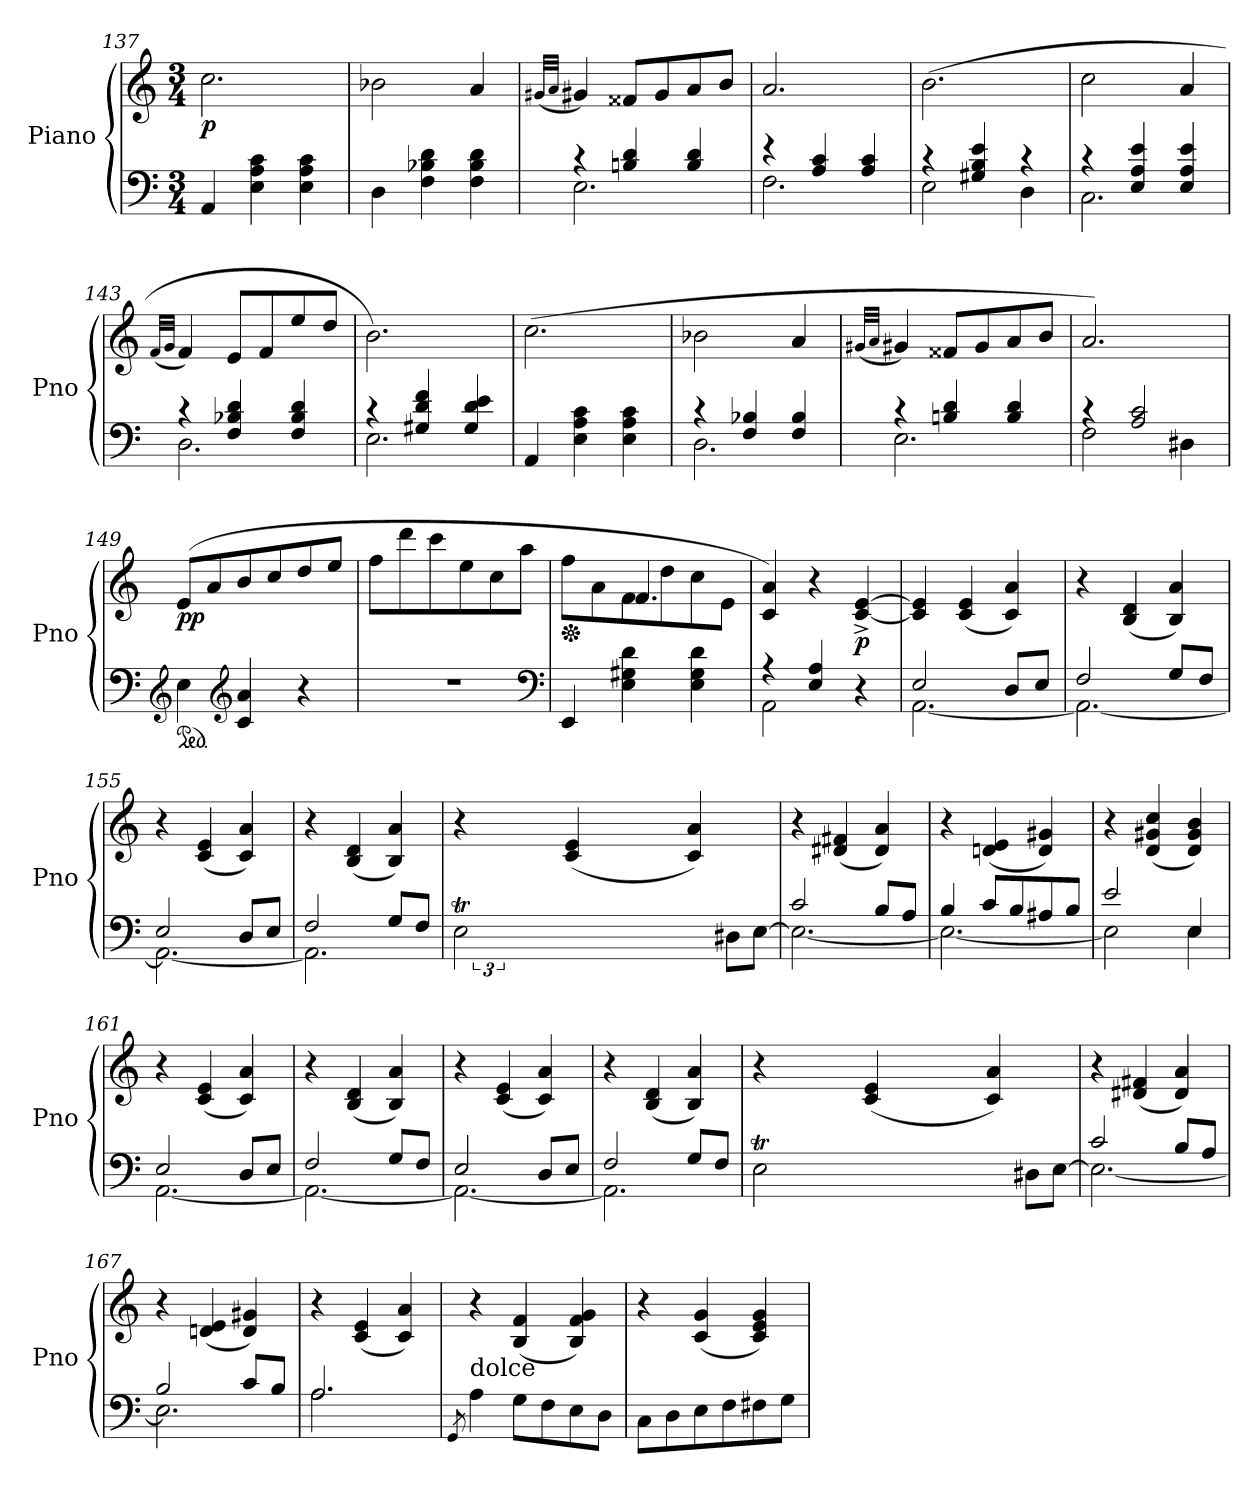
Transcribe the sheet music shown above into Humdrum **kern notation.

**kern	**kern	**dynam
*part1	*part1	*part1
*staff2	*staff1	*staff1/2
*I"Piano	*	*
*I'Pno	*	*
*clefF4	*clefG2	*
*k[]	*k[]	*
*C:	*C:	*
*M3/4	*M3/4	*
=137	=137	=137
!	!	!LO:DY:b
4AA/	2.cc\	p
4E\ 4A\ 4c\	.	.
4E\ 4A\ 4c\	.	.
=138	=138	=138
4D\	2b-X\	.
4F\ 4B-X\ 4d\	.	.
4F\ 4B-\ 4d\	4a/	.
=139	=139	=139
.	(32qg#X/LLL	.
.	32qa/JJJ	.
*^	*	*
4rc	2.E\	4g#/)	.
4Bn/ 4d/	.	8f##X/L	.
.	.	8g#/	.
4B/ 4d/	.	8a/	.
.	.	8b/J	.
!!LO:PB:g=z
=140	=140	=140	=140
4re	2.F\	2.a/	.
4A/ 4c/	.	.	.
4A/ 4c/	.	.	.
=141	=141	=141	=141
4rc	2E\	(2.b\	.
4G#X/ 4B/ 4e/	.	.	.
4rc	4D\	.	.
=142	=142	=142	=142
4rc	2.C\	2cc\	.
4E/ 4A/ 4e/	.	.	.
4E/ 4A/ 4e/	.	4a/	.
=143	=143	=143	=143
.	.	(32qf/LLL	.
.	.	32qg/JJJ	.
4rc	2.D\	4f/)	.
4F/ 4B-X/ 4d/	.	8e/L	.
.	.	8f/	.
4F/ 4B-/ 4d/	.	8ee/	.
.	.	8dd/J	.
=144	=144	=144	=144
4rc	2.E\	2.b\)	.
4G#X/ 4d/ 4f/	.	.	.
4G#/ 4d/ 4e/	.	.	.
*v	*v	*	*
=145	=145	=145
4AA/	(2.cc\	.
4E\ 4A\ 4c\	.	.
4E\ 4A\ 4c\	.	.
=146	=146	=146
*^	*	*
4rc	2.D\	2b-X\	.
4F/ 4B-X/	.	.	.
4F/ 4B-/	.	4a/	.
!!LO:LB:g=z
=147	=147	=147	=147
.	.	(32qg#X/LLL	.
.	.	32qa/JJJ	.
4rc	2.E\	4g#/)	.
4Bn/ 4d/	.	8f##X/L	.
.	.	8g#/	.
4B/ 4d/	.	8a/	.
.	.	8b/J	.
=148	=148	=148	=148
4rc	2F\	2.a/)	.
2A/ 2c/	.	.	.
.	4D#X\	.	.
*v	*v	*	*
=149	=149	=149
*ped	*	*
*^	*	*
!	!	!	!LO:DY:b
*v	*v	*	*
4E\	(8e/L	pp
.	8a/	.
*clefG2	*	*
4c/ 4a/	8b/	.
.	8cc/	.
4r	8dd/	.
.	8ee/J	.
=150	=150	=150
2.r	8ff\L	.
.	8ddd\	.
.	8ccc\	.
.	8ee\	.
.	8cc\	.
.	8aa\J	.
*clefF4	*	*
=151	=151	=151
*	*Xped	*
*	*^	*
4EE/	8ff\L	4ryy	.
.	8a\	.	.
4E\ 4G#X\ 4d\	8f\	4.f/	.
.	8dd\	.	.
4E\ 4G#\ 4d\	8cc\	.	.
.	8e\J	8ryy	.
*	*v	*v	*
=152	=152	=152
*^	*	*
4rA	2AA\	4c/ 4a/)	.
4E/ 4A/	.	4r	.
!	!	!	!LO:DY:b
4r	4ryy	[4c/^ [4e/^	p
!!LO:LB:g=z
=153	=153	=153	=153
2E/	[2.AA\	4c/] 4e/]	.
.	.	(4c/ 4e/	.
8D/L	.	4c/ 4a/)	.
8E/J	.	.	.
=154	=154	=154	=154
2F/	2.AA\_	4r	.
.	.	(4B/ 4d/	.
8G/L	.	4B/ 4a/)	.
8F/J	.	.	.
=155	=155	=155	=155
2E/	2.AA\_	4r	.
.	.	(4c/ 4e/	.
8D/L	.	4c/ 4a/)	.
8E/J	.	.	.
=156	=156	=156	=156
2F/	2.AA\]	4r	.
.	.	(4B/ 4d/	.
8G/L	.	4B/ 4a/)	.
8F/J	.	.	.
=157	=157	=157	=157
2Et\	24ryy	4r	.
*	*Xtuplet	*	*
.	24Fyy	.	.
.	24Eyy	.	.
.	24Fyy	.	.
.	24Eyy	.	.
.	24Fyy	.	.
.	24Eyy	(4c/ 4e/	.
.	24Fyy	.	.
.	24Eyy	.	.
.	24Fyy	.	.
!	!LO:N:vis=32.	!	!
.	1920%53Eyy	.	.
!	!LO:N:vis=32.	!	!
.	1920%53Fyy	.	.
!	!LO:N:vis=32.	!	!
.	1920%53Eyy	.	.
.	1920ryy	.	.
4ryy	8D#X\L	4c/ 4a/)	.
.	[8E\J	.	.
=158	=158	=158	=158
2c/	2.E\_	4r	.
.	.	(4d#X/ 4f#X/	.
8B/L	.	4d#/ 4a/)	.
8A/J	.	.	.
!!LO:LB:g=z
=159	=159	=159	=159
4B/	2.E\_	4r	.
8c/L	.	(4dn/ 4e/	.
8B/	.	.	.
8A#X/	.	4d/ 4g#X/)	.
8B/J	.	.	.
=160	=160	=160	=160
2e/	2E\]	4r	.
.	.	(4d/ 4g#X/ 4cc/	.
4E/	4E\	4d/ 4g#/ 4b/)	.
=161	=161	=161	=161
2E/	[2.AA\	4r	.
.	.	(4c/ 4e/	.
8D/L	.	4c/ 4a/)	.
8E/J	.	.	.
=162	=162	=162	=162
2F/	2.AA\_	4r	.
.	.	(4B/ 4d/	.
8G/L	.	4B/ 4a/)	.
8F/J	.	.	.
=163	=163	=163	=163
2E/	2.AA\_	4r	.
.	.	(4c/ 4e/	.
8D/L	.	4c/ 4a/)	.
8E/J	.	.	.
=164	=164	=164	=164
2F/	2.AA\]	4r	.
.	.	(4B/ 4d/	.
8G/L	.	4B/ 4a/)	.
8F/J	.	.	.
!!LO:LB:g=z
=165	=165	=165	=165
2Et\	24ryy	4r	.
.	24Fyy	.	.
.	24Eyy	.	.
.	24Fyy	.	.
.	24Eyy	.	.
.	24Fyy	.	.
.	24Eyy	(4c/ 4e/	.
.	24Fyy	.	.
.	24Eyy	.	.
.	24Fyy	.	.
!	!LO:N:vis=32.	!	!
.	1920%53Eyy	.	.
!	!LO:N:vis=32.	!	!
.	1920%53Fyy	.	.
!	!LO:N:vis=32.	!	!
.	1920%53Eyy	.	.
.	1920ryy	.	.
4ryy	8D#X\L	4c/ 4a/)	.
.	[8E\J	.	.
=166	=166	=166	=166
2c/	2.E\_	4r	.
.	.	(4d#X/ 4f#X/	.
8B/L	.	4d#/ 4a/)	.
8A/J	.	.	.
=167	=167	=167	=167
2B/	2.E\]	4r	.
.	.	(4dn/ 4e/	.
8c/L	.	4d/ 4g#X/)	.
8B/J	.	.	.
=168	=168	=168	=168
2.A/	2.A\	4r	.
.	.	(4c/ 4e/	.
.	.	4c/ 4a/)	.
*v	*v	*	*
=169	=169	=169
8qGG/	.	.
!	!LO:TX:b:t=dolce	!
4A\	4r	.
8G\L	(4B/ 4f/	.
8F\	.	.
8E\	4B/ 4f/ 4g/)	.
8D\J	.	.
=170	=170	=170
8C\L	4r	.
8D\	.	.
8E\	(4c/ 4g/	.
8F\	.	.
8F#X\	4c/ 4e/ 4g/)	.
8G\J	.	.
=	=	=
*-	*-	*-
